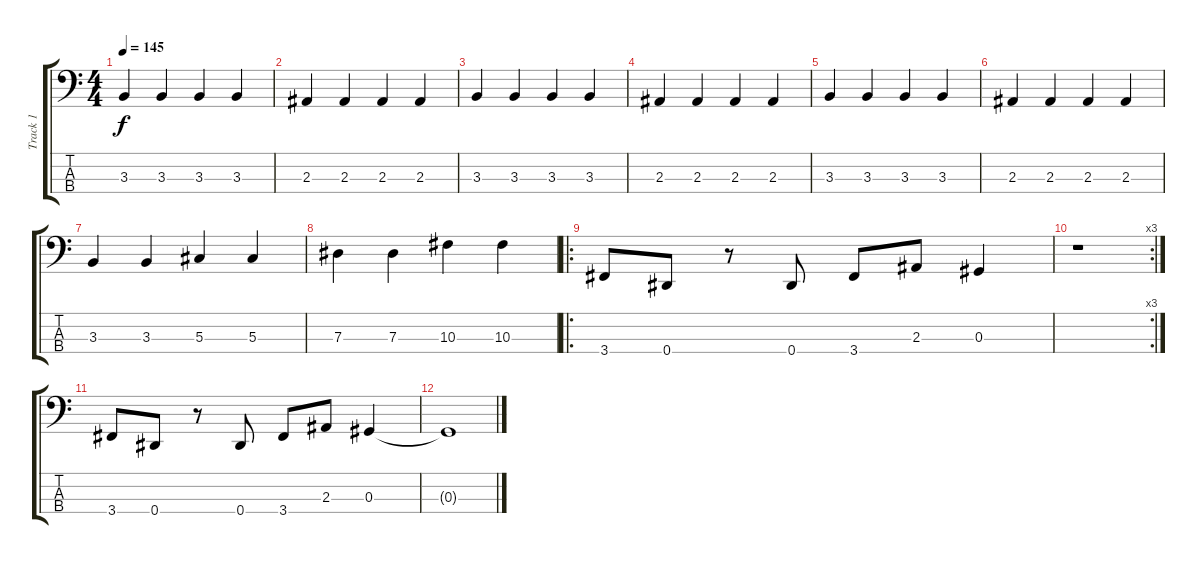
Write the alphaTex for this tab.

\track ("Track 1" "Track 1") {instrument electricbassfinger}
\staff {score tabs}
\tuning (Gb2 Db2 Ab1 Eb1) {hide}
\ts (4 4)
\tempo 145
\clef f4
\ks c
3.3.4{dy f} 3.3.4 3.3.4 3.3.4 |
2.3.4 2.3.4 2.3.4 2.3.4 |
3.3.4 3.3.4 3.3.4 3.3.4 |
2.3.4 2.3.4 2.3.4 2.3.4 |
3.3.4 3.3.4 3.3.4 3.3.4 |
2.3.4 2.3.4 2.3.4 2.3.4 |
3.3.4 3.3.4 5.3.4 5.3.4 |
7.3.4 7.3.4 10.3.4 10.3.4 |
\ro
3.4.8 0.4.8 r.8 0.4.8 3.4.8 2.3.8 0.3.4 |
\rc 3
r.1 |
3.4.8 0.4.8 r.8 0.4.8 3.4.8 2.3.8 0.3.4 |
0.3{t}.1
